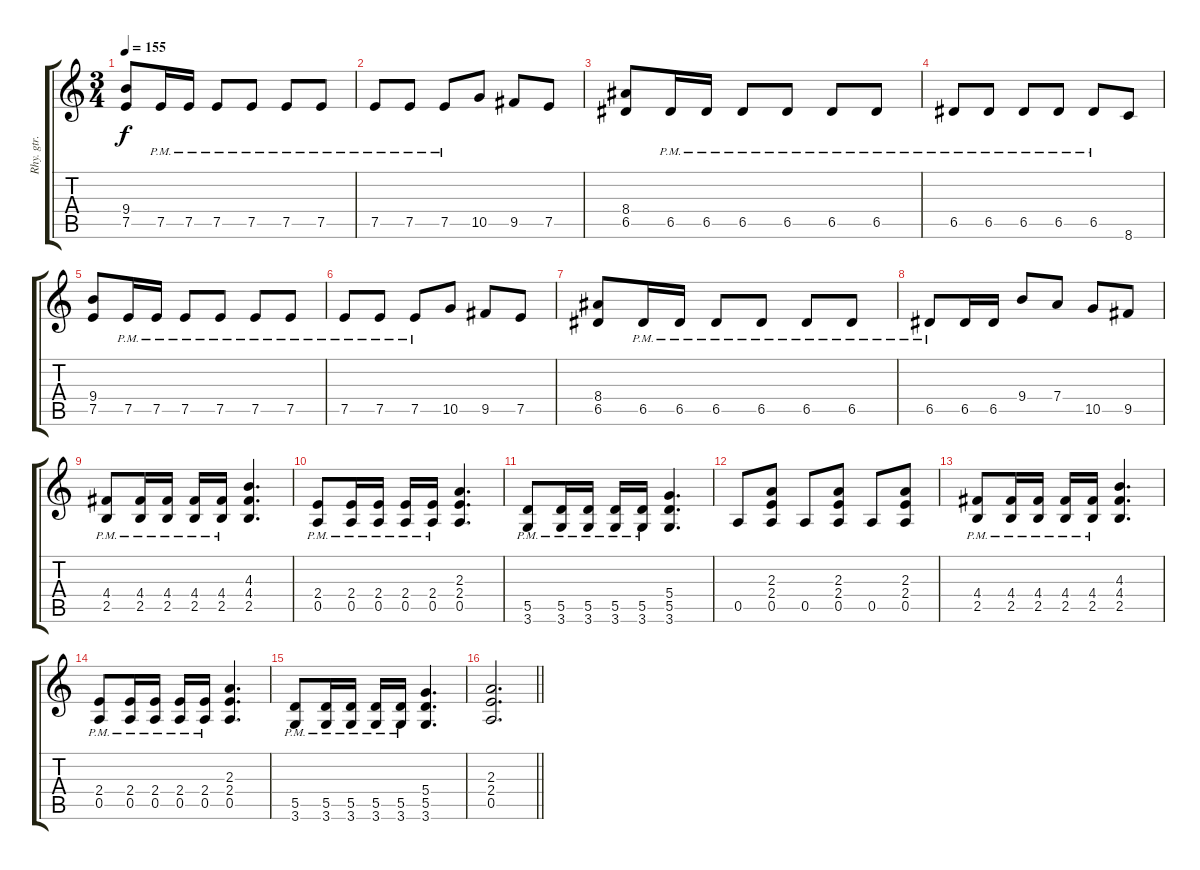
\track ("Rhy. gtr." "Rhy. gtr.") {instrument distortionguitar}
\staff {score tabs}
\tuning (E4 B3 G3 D3 A2 E2) {hide}
\ts (3 4)
\tempo 155
\clef g2
\ks c
(9.4 7.5).8{dy f} 7.5{pm}.16 7.5{pm}.16 7.5{pm}.8 7.5{pm}.8 7.5{pm}.8 7.5{pm}.8 |
7.5{pm}.8 7.5{pm}.8 7.5{pm}.8 10.5.8 9.5.8 7.5.8 |
(8.4 6.5).8 6.5{pm}.16 6.5{pm}.16 6.5{pm}.8 6.5{pm}.8 6.5{pm}.8 6.5{pm}.8 |
6.5{pm}.8 6.5{pm}.8 6.5{pm}.8 6.5{pm}.8 6.5{pm}.8 8.6.8 |
(9.4 7.5).8 7.5{pm}.16 7.5{pm}.16 7.5{pm}.8 7.5{pm}.8 7.5{pm}.8 7.5{pm}.8 |
7.5{pm}.8 7.5{pm}.8 7.5{pm}.8 10.5.8 9.5.8 7.5.8 |
(8.4 6.5).8 6.5{pm}.16 6.5{pm}.16 6.5{pm}.8 6.5{pm}.8 6.5{pm}.8 6.5{pm}.8 |
6.5{pm}.8 6.5.16 6.5.16 9.4.8 7.4.8 10.5.8 9.5.8 |
(4.4{pm} 2.5{pm}).8 (4.4{pm} 2.5{pm}).16 (4.4{pm} 2.5{pm}).16 (4.4{pm} 2.5{pm}).16 (4.4{pm} 2.5{pm}).16 (4.3 4.4 2.5).4{d} |
(2.4{pm} 0.5{pm}).8 (2.4{pm} 0.5{pm}).16 (2.4{pm} 0.5{pm}).16 (2.4{pm} 0.5{pm}).16 (2.4{pm} 0.5{pm}).16 (2.3 2.4 0.5).4{d} |
(5.5{pm} 3.6{pm}).8 (5.5{pm} 3.6{pm}).16 (5.5{pm} 3.6{pm}).16 (5.5{pm} 3.6{pm}).16 (5.5{pm} 3.6{pm}).16 (5.4 5.5 3.6).4{d} |
0.5.8 (2.3 2.4 0.5).8 0.5.8 (2.3 2.4 0.5).8 0.5.8 (2.3 2.4 0.5).8 |
(4.4{pm} 2.5{pm}).8 (4.4{pm} 2.5{pm}).16 (4.4{pm} 2.5{pm}).16 (4.4{pm} 2.5{pm}).16 (4.4{pm} 2.5{pm}).16 (4.3 4.4 2.5).4{d} |
(2.4{pm} 0.5{pm}).8 (2.4{pm} 0.5{pm}).16 (2.4{pm} 0.5{pm}).16 (2.4{pm} 0.5{pm}).16 (2.4{pm} 0.5{pm}).16 (2.3 2.4 0.5).4{d} |
(5.5{pm} 3.6{pm}).8 (5.5{pm} 3.6{pm}).16 (5.5{pm} 3.6{pm}).16 (5.5{pm} 3.6{pm}).16 (5.5{pm} 3.6{pm}).16 (5.4 5.5 3.6).4{d} |
\barLineRight lightlight
(2.3 2.4 0.5).2{d}
